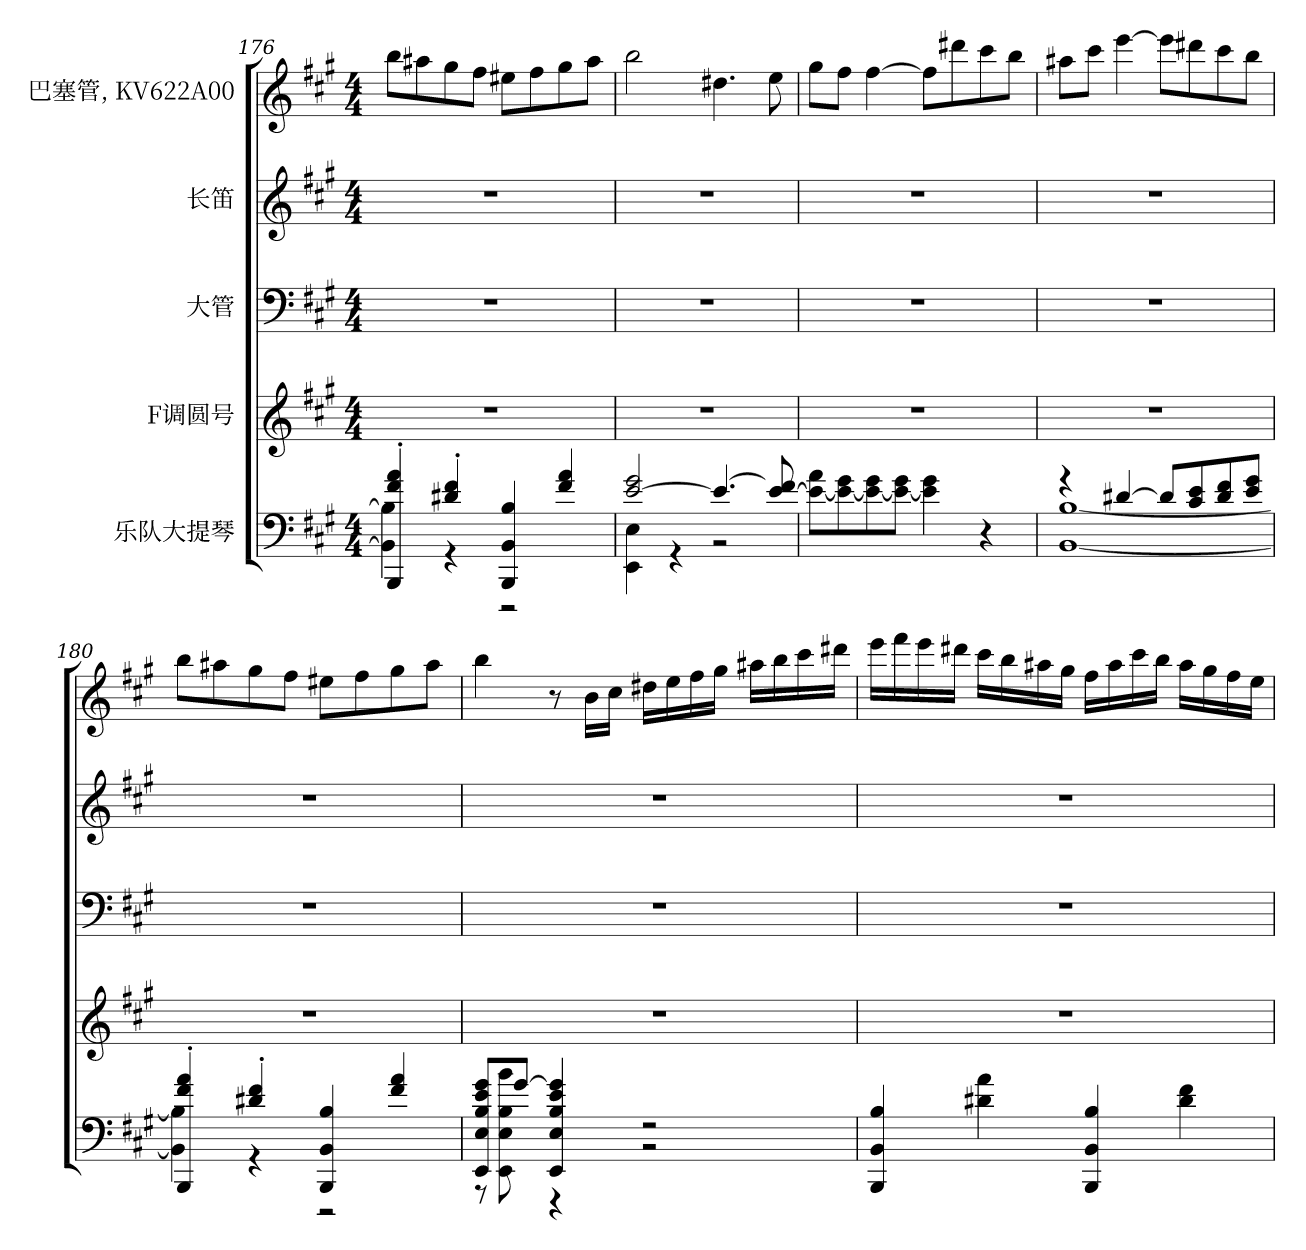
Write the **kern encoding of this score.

**kern	**kern	**kern	**kern	**kern
*part5	*part4	*part3	*part2	*part1
*staff5	*staff4	*staff3	*staff2	*staff1
*I"乐队大提琴	*I"F调圆号	*I"大管	*I"长笛	*I"巴塞管, KV622A00
*clefF4	*clefG2	*clefF4	*clefG2	*clefG2
*	*ITrd4c7	*	*	*ITrd1c2
*k[f#c#g#]	*k[f#c#]	*k[f#c#g#]	*k[f#c#g#]	*k[f#]
*M4/4	*M4/4	*M4/4	*M4/4	*M4/4
=176	=176	=176	=176	=176
*^	*	*	*	*
4BBB/' 4f#/' 4a/'	4BB\] 4B\]	1r	1r	1r	8aa\L
.	.	.	.	.	8gg#X\
4d#X/' 4f#/'	4r	.	.	.	8ff#\
.	.	.	.	.	8ee\J
4BBB/ 4BB/ 4B/	2r	.	.	.	8dd#X\L
.	.	.	.	.	8ee\
4f#/ 4a/	.	.	.	.	8ff#\
.	.	.	.	.	8gg#\J
=177	=177	=177	=177	=177	=177
[2e/ 2g#/	4EE\ 4E\	1r	1r	1r	2aa\
.	4r	.	.	.	.
4.e/_	2r	.	.	.	4.cc#X\
8e/_ 8f#/	.	.	.	.	8dd\
*v	*v	*	*	*	*
!!LO:LB:g=z
=178	=178	=178	=178	=178
8e\_ 8a\L	1r	1r	1r	8ff#\L
8e\_ 8g#\	.	.	.	8ee\J
8e\_ 8g#\	.	.	.	[4ee\
8e\_ 8g#\J	.	.	.	.
4e\] 4g#\	.	.	.	8ee\L]
.	.	.	.	8ccc#X\
4r	.	.	.	8bb\
.	.	.	.	8aa\J
=179	=179	=179	=179	=179
*^	*	*	*	*
4r	[1BB [1B	1r	1r	1r	8gg#X\L
.	.	.	.	.	8bb\J
[4d#X/	.	.	.	.	[4ddd\
8d#/L]	.	.	.	.	8ddd\L]
8c#/ 8e/	.	.	.	.	8ccc#X\
8d#/ 8f#/	.	.	.	.	8bb\
8e/ 8g#/J	.	.	.	.	8aa\J
=180	=180	=180	=180	=180	=180
4BBB/' 4f#/' 4a/'	4BB\] 4B\]	1r	1r	1r	8aa\L
.	.	.	.	.	8gg#X\
4d#X/' 4f#/'	4r	.	.	.	8ff#\
.	.	.	.	.	8ee\J
4BBB/ 4BB/ 4B/	2r	.	.	.	8dd#X\L
.	.	.	.	.	8ee\
4f#/ 4a/	.	.	.	.	8ff#\
.	.	.	.	.	8gg#\J
!!LO:PB:g=z
=181	=181	=181	=181	=181	=181
8EE/ 8E/ 8B/ 8e/ 8g#/L	8r	1r	1r	1r	4aa\
[8g#/J	8EE\ 8E\ 8B\ 8b\	.	.	.	.
4EE/ 4E/ 4B/ 4e/ 4g#/]	4r	.	.	.	8r
.	.	.	.	.	16a\LL
.	.	.	.	.	16b\JJ
2r	2r	.	.	.	16cc#X\LL
.	.	.	.	.	16dd\
.	.	.	.	.	16ee\
.	.	.	.	.	16ff#\JJ
.	.	.	.	.	16gg#X\LL
.	.	.	.	.	16aa\
.	.	.	.	.	16bb\
.	.	.	.	.	16ccc#X\JJ
*v	*v	*	*	*	*
=182	=182	=182	=182	=182
4BBB/ 4BB/ 4B/	1r	1r	1r	16ddd\LL
.	.	.	.	16eee\
.	.	.	.	16ddd\
.	.	.	.	16ccc#X\JJ
4d#X\ 4a\	.	.	.	16bb\LL
.	.	.	.	16aa\
.	.	.	.	16gg#X\
.	.	.	.	16ff#\JJ
4BBB/ 4BB/ 4B/	.	.	.	16ee\LL
.	.	.	.	16gg#\
.	.	.	.	16bb\
.	.	.	.	16aa\JJ
4d#\ 4f#\	.	.	.	16gg#\LL
.	.	.	.	16ff#\
.	.	.	.	16ee\
.	.	.	.	16dd\JJ
=	=	=	=	=
*-	*-	*-	*-	*-
